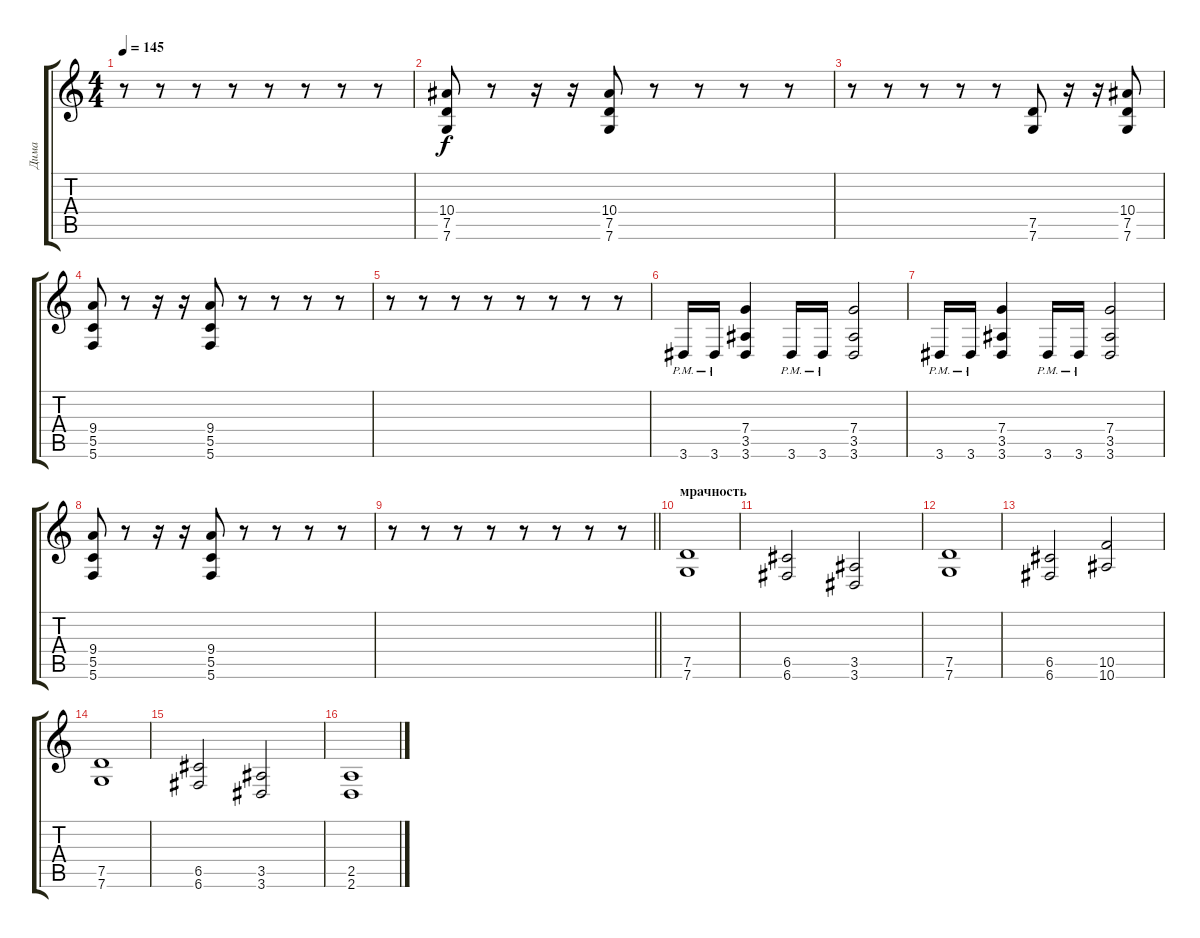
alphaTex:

\track ("Дима" "Дима") {instrument distortionguitar}
\staff {score tabs}
\tuning (D4 A3 F3 C3 G2 C2) {hide}
\ts (4 4)
\tempo 145
\clef g2
\ks c
r.8{dy f} r.8 r.8 r.8 r.8 r.8 r.8 r.8 |
(10.4 7.5 7.6).8 r.8 r.16 r.16 (10.4 7.5 7.6).8 r.8 r.8 r.8 r.8 |
r.8 r.8 r.8 r.8 r.8 (7.5 7.6).8 r.16 r.16 (10.4 7.5 7.6).8 |
(9.4 5.5 5.6).8 r.8 r.16 r.16 (9.4 5.5 5.6).8 r.8 r.8 r.8 r.8 |
r.8 r.8 r.8 r.8 r.8 r.8 r.8 r.8 |
3.6{pm}.16 3.6{pm}.16 (7.4 3.5 3.6).4 3.6{pm}.16 3.6{pm}.16 (7.4 3.5 3.6).2 |
3.6{pm}.16 3.6{pm}.16 (7.4 3.5 3.6).4 3.6{pm}.16 3.6{pm}.16 (7.4 3.5 3.6).2 |
(9.4 5.5 5.6).8 r.8 r.16 r.16 (9.4 5.5 5.6).8 r.8 r.8 r.8 r.8 |
\barLineRight lightlight
r.8 r.8 r.8 r.8 r.8 r.8 r.8 r.8 |
\section ("" "мрачность")
(7.5 7.6).1 |
(6.5 6.6).2 (3.5 3.6).2 |
(7.5 7.6).1 |
(6.5 6.6).2 (10.5 10.6).2 |
(7.5 7.6).1 |
(6.5 6.6).2 (3.5 3.6).2 |
(2.5 2.6).1
